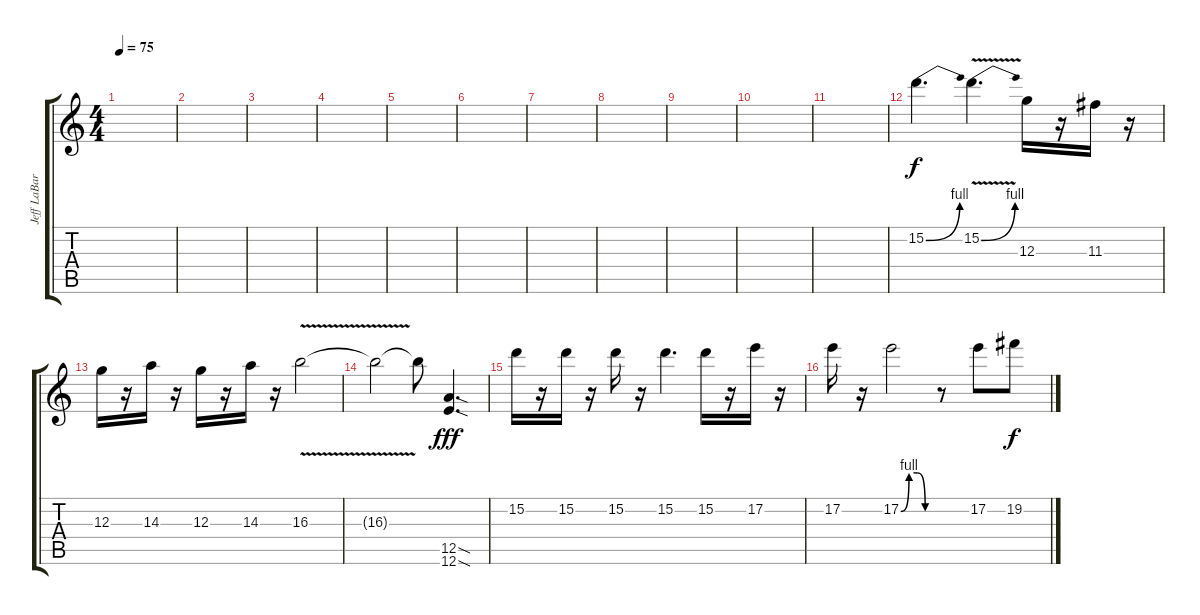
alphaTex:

\track ("Jeff LaBarr Lead" "Jeff LaBar") {instrument overdrivenguitar}
\staff {score tabs}
\tuning (E4 B3 G3 D3 A2 E2) {hide}
\ts (4 4)
\tempo 75
\clef g2
\ks c
|
|
|
|
|
|
|
|
|
|
|
15.2{be (bend 0 0 60 4)}.4{d} 15.2{be (bend 0 0 60 4) v}.4{d} 12.3.16 r.16 11.3.16 r.16 |
12.3.16 r.16 14.3.16 r.16 12.3.16 r.16 14.3.16 r.16 16.3{v}.2 |
16.3{t}.2{dy f} 16.3{t}.8 (12.5{sod} 12.6{sod}).4{d dy fff} |
15.2.16 r.16 15.2.16 r.16 15.2.16 r.16 15.2.4{d} 15.2.16 r.16 17.2.16 r.16 |
17.2.16 r.16 17.2{be (custom 0 0 15 4 30 4 45 0 60 0)}.2 r.8 17.2.8 19.2.8{dy f}
